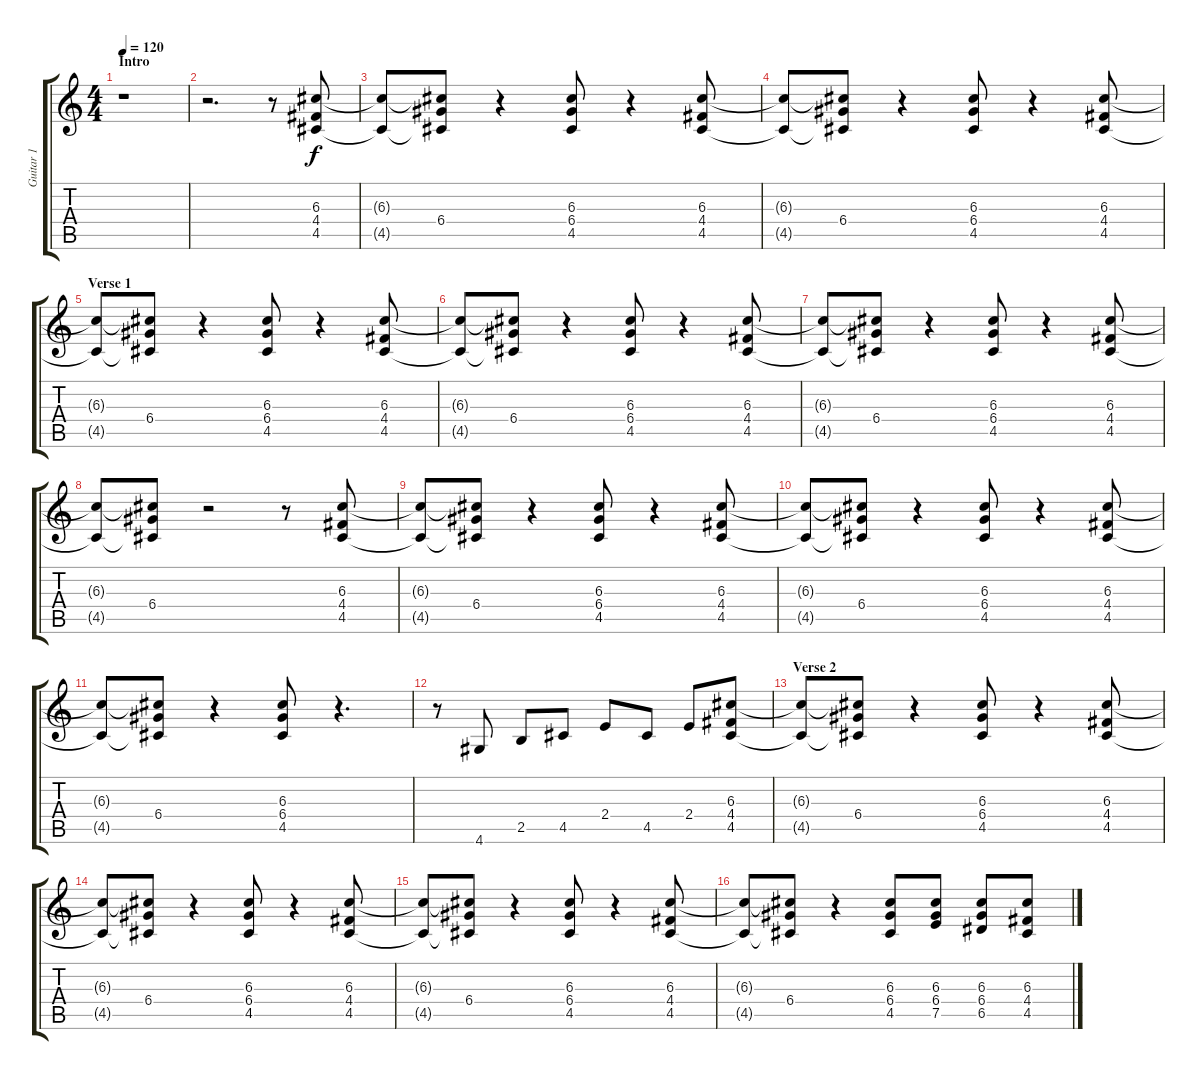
\track ("Guitar 1" "Guitar 1") {instrument distortionguitar}
\staff {score tabs}
\tuning (E4 B3 G3 D3 A2 E2) {hide}
\ts (4 4)
\section ("" "Intro")
\tempo 120
\clef g2
\ks c
r.1{dy f instrument distortionguitar} |
r.2{d} r.8 (6.3 4.4 4.5).8 |
(6.3{t} 4.5{t}).8 (6.3{t} 6.4 4.5{t}).8 r.4 (6.3 6.4 4.5).8 r.4 (6.3 4.4 4.5).8 |
(6.3{t} 4.5{t}).8 (6.3{t} 6.4 4.5{t}).8 r.4 (6.3 6.4 4.5).8 r.4 (6.3 4.4 4.5).8 |
\section ("" "Verse 1")
(6.3{t} 4.5{t}).8 (6.3{t} 6.4 4.5{t}).8 r.4 (6.3 6.4 4.5).8 r.4 (6.3 4.4 4.5).8 |
(6.3{t} 4.5{t}).8 (6.3{t} 6.4 4.5{t}).8 r.4 (6.3 6.4 4.5).8 r.4 (6.3 4.4 4.5).8 |
(6.3{t} 4.5{t}).8 (6.3{t} 6.4 4.5{t}).8 r.4 (6.3 6.4 4.5).8 r.4 (6.3 4.4 4.5).8 |
(6.3{t} 4.5{t}).8 (6.3{t} 6.4 4.5{t}).8 r.2 r.8 (6.3 4.4 4.5).8 |
(6.3{t} 4.5{t}).8 (6.3{t} 6.4 4.5{t}).8 r.4 (6.3 6.4 4.5).8 r.4 (6.3 4.4 4.5).8 |
(6.3{t} 4.5{t}).8 (6.3{t} 6.4 4.5{t}).8 r.4 (6.3 6.4 4.5).8 r.4 (6.3 4.4 4.5).8 |
(6.3{t} 4.5{t}).8 (6.3{t} 6.4 4.5{t}).8 r.4 (6.3 6.4 4.5).8 r.4{d} |
r.8 4.6.8 2.5.8 4.5.8 2.4.8 4.5.8 2.4.8 (6.3 4.4 4.5).8 |
\section ("" "Verse 2")
(6.3{t} 4.5{t}).8 (6.3{t} 6.4 4.5{t}).8 r.4 (6.3 6.4 4.5).8 r.4 (6.3 4.4 4.5).8 |
(6.3{t} 4.5{t}).8 (6.3{t} 6.4 4.5{t}).8 r.4 (6.3 6.4 4.5).8 r.4 (6.3 4.4 4.5).8 |
(6.3{t} 4.5{t}).8 (6.3{t} 6.4 4.5{t}).8 r.4 (6.3 6.4 4.5).8 r.4 (6.3 4.4 4.5).8 |
(6.3{t} 4.5{t}).8 (6.3{t} 6.4 4.5{t}).8 r.4 (6.3 6.4 4.5).8 (6.3 6.4 7.5).8 (6.3 6.4 6.5).8 (6.3 4.4 4.5).8
